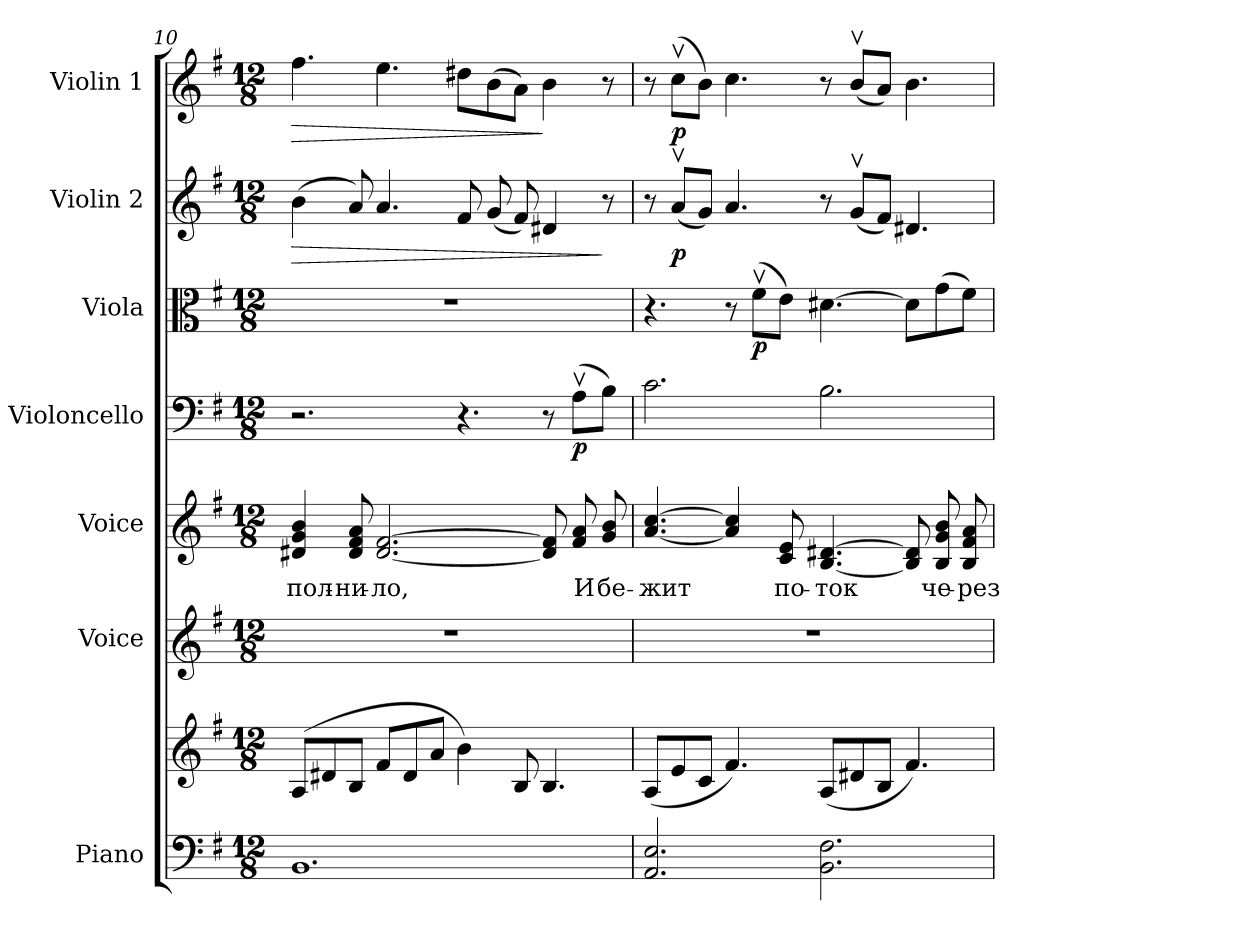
**kern	**kern	**kern	**kern	**text	**kern	**dynam	**kern	**dynam	**kern	**dynam	**kern	**dynam
*part7	*part7	*part6	*part5	*part5	*part4	*part4	*part3	*part3	*part2	*part2	*part1	*part1
*staff8	*staff7	*staff6	*staff5	*staff5	*staff4	*staff4	*staff3	*staff3	*staff2	*staff2	*staff1	*staff1
*I"Piano	*	*I"Voice	*I"Voice	*	*I"Violoncello	*	*I"Viola	*	*I"Violin 2	*	*I"Violin 1	*
*I'Pno.	*	*I'Voice	*I'Voice	*	*I'Vc.	*	*I'Vla.	*	*I'Vln.	*	*I'Vln.	*
*clefF4	*clefG2	*clefG2	*clefG2	*	*clefF4	*	*clefC3	*	*clefG2	*	*clefG2	*
*k[f#]	*k[f#]	*k[f#]	*k[f#]	*	*k[f#]	*	*k[f#]	*	*k[f#]	*	*k[f#]	*
*e:	*e:	*e:	*e:	*	*e:	*	*e:	*	*e:	*	*e:	*
*M12/8	*M12/8	*M12/8	*M12/8	*	*M12/8	*	*M12/8	*	*M12/8	*	*M12/8	*
=10	=10	=10	=10	=10	=10	=10	=10	=10	=10	=10	=10	=10
!	!	!LO:N:vis=1	!	!	!	!	!	!	!	!	!	!
!	!	!	!	!LO:LY:b:color=#000000	!	!	!LO:N:vis=1	!	!	!LO:HP:b	!	!LO:HP:b
1.BBi/	(8Ai/L	1.r	4d#Xi/ 4gi 4bi	пол-	2.r	.	1.r	.	(4bi\	>	4.ff#i\	>
.	8d#Xi/	.	.	.	.	.	.	.	.	.	.	.
!	!	!	!	!LO:LY:b:color=#000000	!	!	!	!	!	!	!	!
.	8Bi/J	.	8d#i/ 8f#i 8aiL	-ни-	.	.	.	.	8ai/L)	.	.	.
!	!	!	!	!LO:LY:b:color=#000000	!	!	!	!	!	!	!	!
.	8f#i/L	.	[2.d#i/ [2.f#i	-ло,	.	.	.	.	4.ai/	.	4.eei\	.
.	8d#i/	.	.	.	.	.	.	.	.	.	.	.
.	8ai/J	.	.	.	.	.	.	.	.	.	.	.
.	4bi\)	.	.	.	4.r	.	.	.	8f#i/L	.	8dd#Xi\L	.
.	.	.	.	.	.	.	.	.	(8gi/	.	(8bi\	.
.	8Bi/L	.	.	.	.	.	.	.	8f#i/J)	.	8ai\J)	.
.	4.Bi/	.	8d#i/] 8f#i]	.	8r	.	.	.	4d#Xi/	.	4bi\	]
!	!	!	!	!LO:LY:b:color=#000000	!	!	!	!	!	!	!	!
.	.	.	8f#i/ 8ai	И	(8Avi\L	p	.	.	.	.	.	.
!	!	!	!	!LO:LY:b:color=#000000	!	!	!	!	!	!	!	!
.	.	.	8gi/ 8biL	бе-	8Bi\J)	.	.	.	8r	]	8r	.
=11	=11	=11	=11	=11	=11	=11	=11	=11	=11	=11	=11	=11
!	!	!LO:N:vis=1	!	!	!	!	!	!	!	!	!	!
!	!	!	!	!LO:LY:b:color=#000000	!	!	!	!	!	!	!	!
2.AAi/ 2.Ei	(8Ai/L	1.r	[4.ai/ [4.cci	-жит	2.ci\	.	4.r	.	8r	.	8r	.
.	8ei/	.	.	.	.	.	.	.	(8avi/L	p	(8ccvi\L	p
.	8ci/J	.	.	.	.	.	.	.	8gi/J)	.	8bi\J)	.
.	4.f#i/)	.	4ai/] 4cci]	.	.	.	8r	.	4.ai/	.	4.cci\	.
.	.	.	.	.	.	.	(8f#vi\L	p	.	.	.	.
!	!	!	!	!LO:LY:b:color=#000000	!	!	!	!	!	!	!	!
.	.	.	8ci/ 8eiL	по-	.	.	8ei\J)	.	.	.	.	.
!	!	!	!	!LO:LY:b:color=#000000	!	!	!	!	!	!	!	!
2.BBi\ 2.F#i	(8Ai/L	.	[4.Bi/ [4.d#Xi	-ток	2.Bi\	.	[4.d#Xi\	.	8r	.	8r	.
.	8d#Xi/	.	.	.	.	.	.	.	(8gvi/L	.	(8bvi/L	.
.	8Bi/J	.	.	.	.	.	.	.	8f#i/J)	.	8ai/J)	.
.	4.f#i/)	.	8Bi/] 8d#i]	.	.	.	8d#i\L]	.	4.d#Xi/	.	4.bi\	.
!	!	!	!	!LO:LY:b:color=#000000	!	!	!	!	!	!	!	!
.	.	.	8Bi/ 8gi 8bi	че-	.	.	(8gi\	.	.	.	.	.
!	!	!	!	!LO:LY:b:color=#000000	!	!	!	!	!	!	!	!
.	.	.	8Bi/ 8f#i 8aiL	-рез	.	.	8f#i\J)	.	.	.	.	.
=	=	=	=	=	=	=	=	=	=	=	=	=
*-	*-	*-	*-	*-	*-	*-	*-	*-	*-	*-	*-	*-
